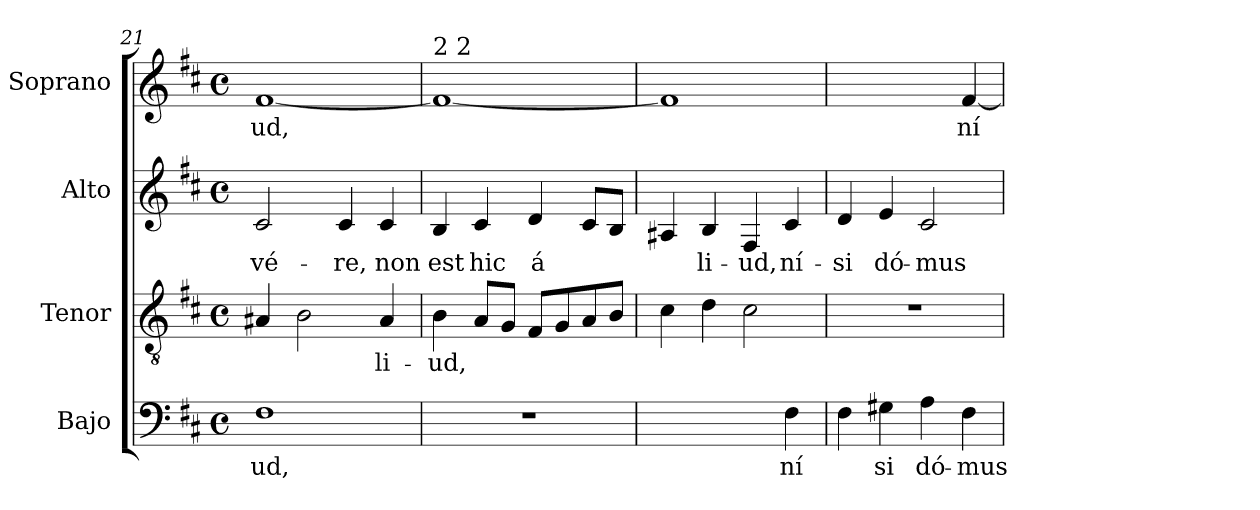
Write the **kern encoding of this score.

**kern	**text	**kern	**text	**kern	**text	**kern	**text
*part4	*part4	*part3	*part3	*part2	*part2	*part1	*part1
*staff4	*staff4	*staff3	*staff3	*staff2	*staff2	*staff1	*staff1
*I"Bajo	*	*I"Tenor	*	*I"Alto	*	*I"Soprano	*
*I'B.	*	*I'T.	*	*I'A.	*	*I'S.	*
*clefF4	*	*clefGv2	*	*clefG2	*	*clefG2	*
*k[f#c#]	*	*k[f#c#]	*	*k[f#c#]	*	*k[f#c#]	*
*D:	*	*D:	*	*D:	*	*D:	*
*M4/4	*	*M4/4	*	*M4/4	*	*M4/4	*
*met(c)	*	*met(c)	*	*met(c)	*	*met(c)	*
=21	=21	=21	=21	=21	=21	=21	=21
!	!LO:LY:b:cj	!	!LO:LY:b:cj	!	!LO:LY:b:cj	!	!LO:LY:b:cj
1F#	-ud,	4A#X/	--	2c#/	vé-	[<1f#	-ud,
!	!	!	!LO:LY:b:cj	!	!	!	!
.	.	2B\	--	.	.	.	.
!	!	!	!	!	!LO:LY:b:cj	!	!
.	.	.	.	4c#/	-re,	.	.
!	!	!	!LO:LY:b:cj	!	!LO:LY:b:cj	!	!
.	.	4A#/	-li-	4c#/	non	.	.
!!LO:LB:g=z
=22	=22	=22	=22	=22	=22	=22	=22
!	!	!	!	!	!	!LO:TX:a:t=2 2	!
!	!	!	!LO:LY:b:cj	!	!LO:LY:b:cj	!	!LO:LY:b:cj
1r	.	4B\	-ud,	4B/	est	1f#_<	.
!	!	!	!LO:LY:b:cj	!	!LO:LY:b:cj	!	!
.	.	8A/L	.	4c#/	hic	.	.
!	!	!	!LO:LY:b:cj	!	!	!	!
.	.	8G/J	.	.	.	.	.
!	!	!	!LO:LY:b:cj	!	!LO:LY:b:cj	!	!
.	.	8F#/L	.	4d/	á-	.	.
!	!	!	!LO:LY:b:cj	!	!	!	!
.	.	8G/	.	.	.	.	.
!	!	!	!LO:LY:b:cj	!	!LO:LY:b:cj	!	!
.	.	8A/	.	8c#/L	--	.	.
!	!	!	!LO:LY:b:cj	!	!LO:LY:b:cj	!	!
.	.	8B/J	.	8B/J	--	.	.
=23	=23	=23	=23	=23	=23	=23	=23
!	!	!	!LO:LY:b:cj	!	!LO:LY:b:cj	!	!LO:LY:b:cj
2.ryy	.	4c#\	.	4A#X/	--	1f#]	.
!	!	!	!LO:LY:b:cj	!	!LO:LY:b:cj	!	!
.	.	4d\	.	4B/	-li-	.	.
!	!	!	!LO:LY:b:cj	!	!LO:LY:b:cj	!	!
.	.	2c#\	.	4F#/	-ud,	.	.
!	!LO:LY:b:cj	!	!	!	!LO:LY:b:cj	!	!
4F#\	ní-	.	.	4c#/	ní-	.	.
=24	=24	=24	=24	=24	=24	=24	=24
!	!LO:LY:b:cj	!	!	!	!LO:LY:b:cj	!	!
4F#\	--	1r	.	4d/	-si	2.ryy	.
!	!LO:LY:b:cj	!	!	!	!LO:LY:b:cj	!	!
4G#X\	-si	.	.	4e/	dó-	.	.
!	!LO:LY:b:cj	!	!	!	!LO:LY:b:cj	!	!
4A\	dó-	.	.	2c#/	-mus	.	.
!	!LO:LY:b:cj	!	!	!	!	!	!LO:LY:b:cj
4F#\	-mus	.	.	.	.	[<4f#/	ní-
=	=	=	=	=	=	=	=
*-	*-	*-	*-	*-	*-	*-	*-
